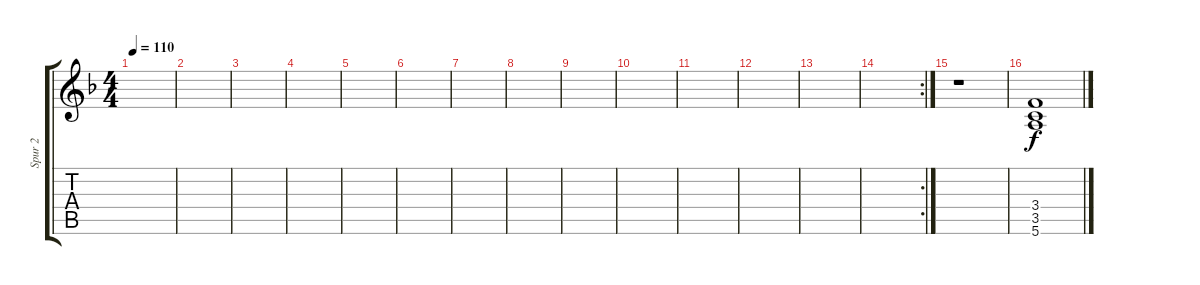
\track ("Spur 2" "Spur 2") {instrument electricguitarjazz}
\staff {score tabs}
\tuning (E4 B3 G3 D3 A2 E2) {hide}
\ts (4 4)
\tempo 110
\clef g2
\ks f
|
|
|
|
|
|
|
|
|
|
|
|
|
\rc 2
|
r.1 |
(3.4 3.5 5.6).1
